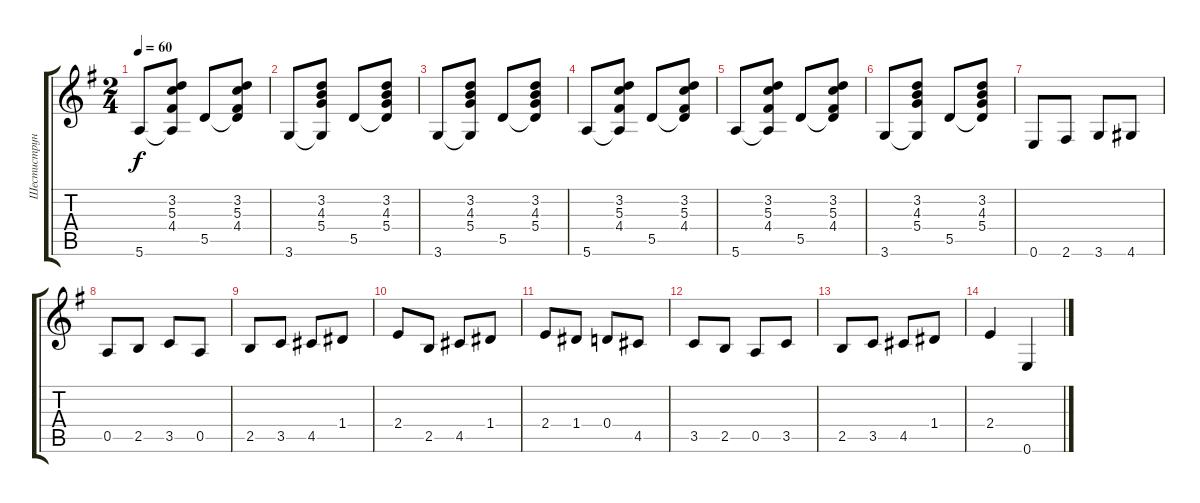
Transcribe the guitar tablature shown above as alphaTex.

\track ("Шестиструнная гитара" "Шестиструн") {instrument acousticguitarsteel}
\staff {score tabs}
\tuning (E4 B3 G3 D3 A2 E2) {hide}
\ts (2 4)
\tempo 60
\clef g2
\ks g
5.6.8{dy f} (3.2 5.3 4.4 5.6{t}).8 5.5.8 (3.2 5.3 4.4 5.5{t}).8 |
3.6.8 (3.2 4.3 5.4 3.6{t}).8 5.5.8 (3.2 4.3 5.4 5.5{t}).8 |
3.6.8 (3.2 4.3 5.4 3.6{t}).8 5.5.8 (3.2 4.3 5.4 5.5{t}).8 |
5.6.8 (3.2 5.3 4.4 5.6{t}).8 5.5.8 (3.2 5.3 4.4 5.5{t}).8 |
5.6.8 (3.2 5.3 4.4 5.6{t}).8 5.5.8 (3.2 5.3 4.4 5.5{t}).8 |
3.6.8 (3.2 4.3 5.4 3.6{t}).8 5.5.8 (3.2 4.3 5.4 5.5{t}).8 |
0.6.8 2.6.8 3.6.8 4.6.8 |
0.5.8 2.5.8 3.5.8 0.5.8 |
2.5.8 3.5.8 4.5.8 1.4.8 |
2.4.8 2.5.8 4.5.8 1.4.8 |
2.4.8 1.4.8 0.4.8 4.5.8 |
3.5.8 2.5.8 0.5.8 3.5.8 |
2.5.8 3.5.8 4.5.8 1.4.8 |
2.4.4 0.6.4
